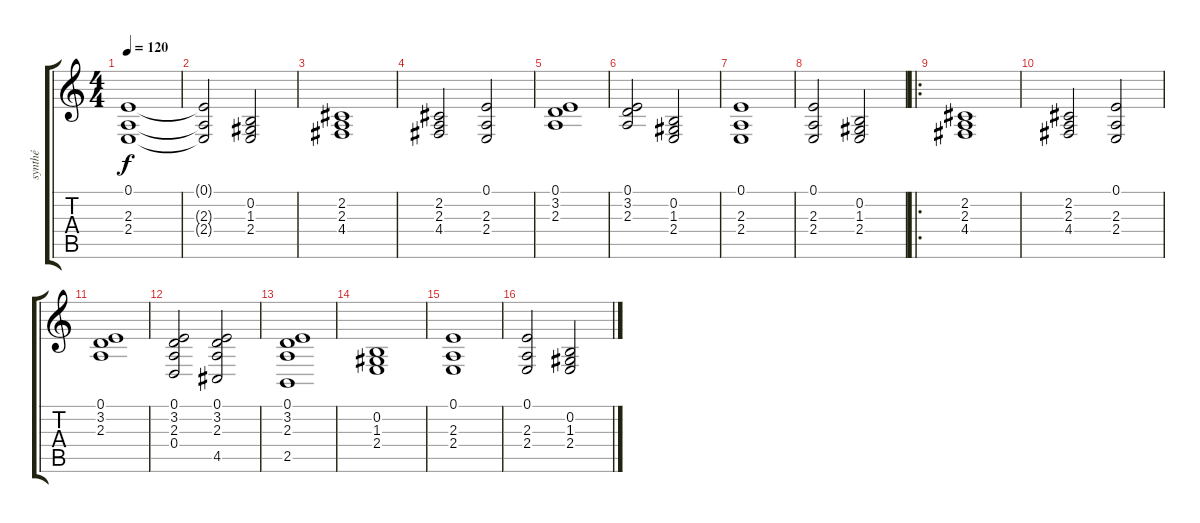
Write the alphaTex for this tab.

\track ("synthé" "synthé") {instrument pad2warm}
\staff {score tabs}
\tuning (E4 B3 G3 D3 A2 E2) {hide}
\ts (4 4)
\tempo 120
\clef g2
\ks c
(0.1 2.3 2.4).1{dy f instrument pad2warm} |
(0.1{t} 2.3{t} 2.4{t}).2 (0.2 1.3 2.4).2 |
(2.2 2.3 4.4).1 |
(2.2 2.3 4.4).2 (0.1 2.3 2.4).2 |
(0.1 3.2 2.3).1 |
(0.1 3.2 2.3).2 (0.2 1.3 2.4).2 |
(0.1 2.3 2.4).1 |
(0.1 2.3 2.4).2 (0.2 1.3 2.4).2 |
\ro
(2.2 2.3 4.4).1 |
(2.2 2.3 4.4).2 (0.1 2.3 2.4).2 |
(0.1 3.2 2.3).1 |
(0.1 3.2 2.3 0.4).2 (0.1 3.2 2.3 4.5).2 |
(0.1 3.2 2.3 2.5).1 |
(0.2 1.3 2.4).1 |
(0.1 2.3 2.4).1 |
(0.1 2.3 2.4).2 (0.2 1.3 2.4).2
